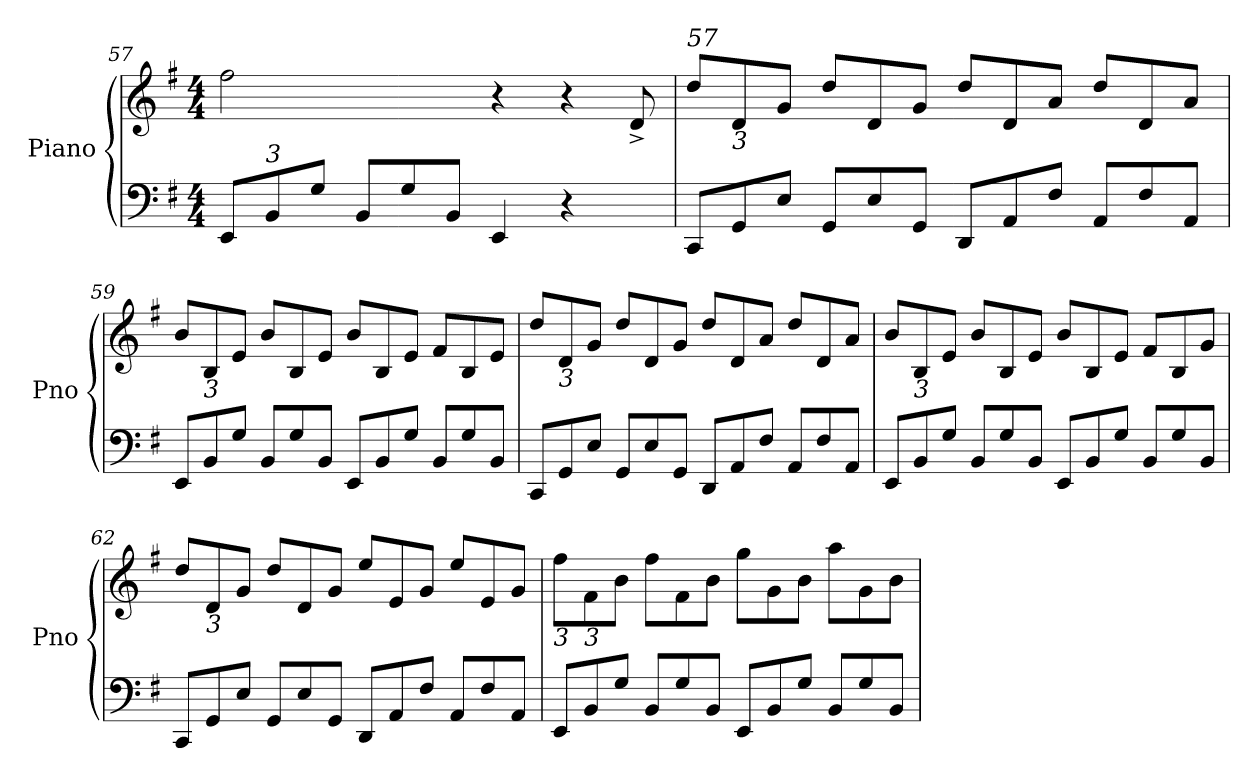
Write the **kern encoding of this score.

**kern	**kern
*part1	*part1
*staff2	*staff1
*I"Piano	*
*I'Pno	*
*clefF4	*clefG2
*k[f#]	*k[f#]
*M4/4	*M4/4
=57	=57
8EE/L	2ff#\
!LO:TX:a:i:t=3	!
8BB/	.
8G/J	.
8BB/L	.
8G/	4ryy
8BB/J	.
4EE/	4r
4r	4r
8ryy	8d^/
!!LO:LB:g=z
=58	=58
!	!LO:TX:a:i:t=57
8CC/L	8dd/L
!	!LO:TX:b:i:t=3
8GG/	8d/
8E/J	8g/J
8GG/L	8dd/L
8E/	8d/
8GG/J	8g/J
8DD/L	8dd/L
8AA/	8d/
8F#/J	8a/J
8AA/L	8dd/L
8F#/	8d/
8AA/J	8a/J
=59	=59
8EE/L	8b/L
!	!LO:TX:b:i:t=3
8BB/	8B/
8G/J	8e/J
8BB/L	8b/L
8G/	8B/
8BB/J	8e/J
8EE/L	8b/L
8BB/	8B/
8G/J	8e/J
8BB/L	8f#/L
8G/	8B/
8BB/J	8e/J
=60	=60
8CC/L	8dd/L
!	!LO:TX:b:i:t=3
8GG/	8d/
8E/J	8g/J
8GG/L	8dd/L
8E/	8d/
8GG/J	8g/J
8DD/L	8dd/L
8AA/	8d/
8F#/J	8a/J
8AA/L	8dd/L
8F#/	8d/
8AA/J	8a/J
=61	=61
8EE/L	8b/L
!	!LO:TX:b:i:t=3
8BB/	8B/
8G/J	8e/J
8BB/L	8b/L
8G/	8B/
8BB/J	8e/J
8EE/L	8b/L
8BB/	8B/
8G/J	8e/J
8BB/L	8f#/L
8G/	8B/
8BB/J	8g/J
!!LO:LB:g=z
=62	=62
8CC/L	8dd/L
!	!LO:TX:b:i:t=3
8GG/	8d/
8E/J	8g/J
8GG/L	8dd/L
8E/	8d/
8GG/J	8g/J
8DD/L	8ee/L
8AA/	8e/
8F#/J	8g/J
8AA/L	8ee/L
8F#/	8e/
8AA/J	8g/J
=63	=63
!	!LO:TX:b:i:t=3
8EE/L	8ff#\L
!	!LO:TX:b:i:t=3
8BB/	8f#\
8G/J	8b\J
8BB/L	8ff#\L
8G/	8f#\
8BB/J	8b\J
8EE/L	8gg\L
8BB/	8g\
8G/J	8b\J
8BB/L	8aa\L
8G/	8g\
8BB/J	8b\J
=	=
*-	*-
